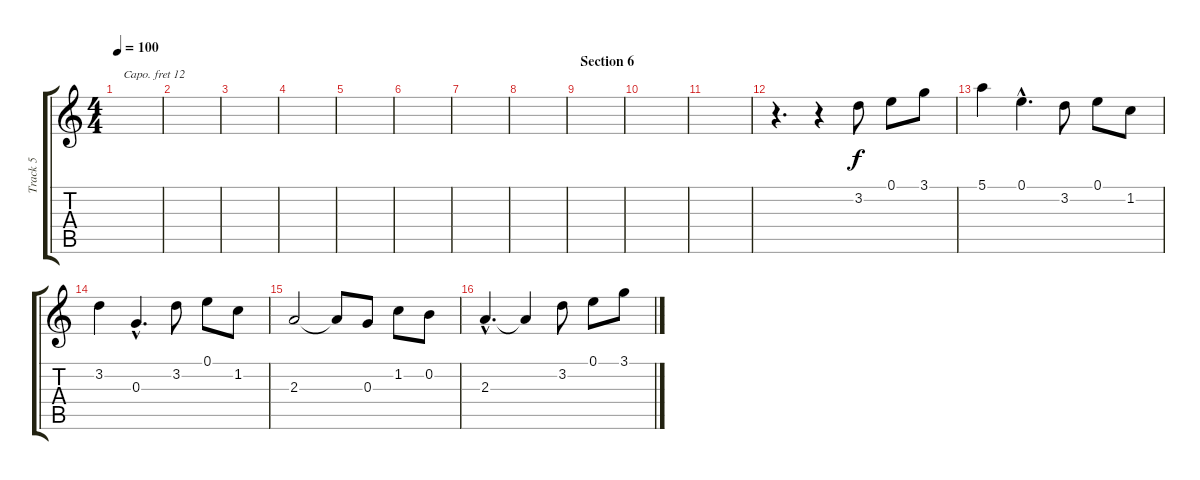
\track ("Track 5" "Track 5") {instrument ocarina}
\staff {score tabs}
\capo 12
\tuning (E4 B3 G3 D3 A2 E2) {hide}
\ts (4 4)
\tempo 100
\clef g2
\ks c
|
|
|
|
|
|
|
|
\section ("" "Section 6")
|
|
|
r.4{d} r.4 3.2.8 0.1.8 3.1.8 |
5.1.4 0.1{hac}.4{d} 3.2.8 0.1.8 1.2.8 |
3.2.4 0.3{hac}.4{d} 3.2.8 0.1.8 1.2.8 |
2.3.2 2.3{t}.8 0.3.8 1.2.8 0.2.8 |
2.3{hac}.4{d} 2.3{t}.4 3.2.8 0.1.8 3.1.8
